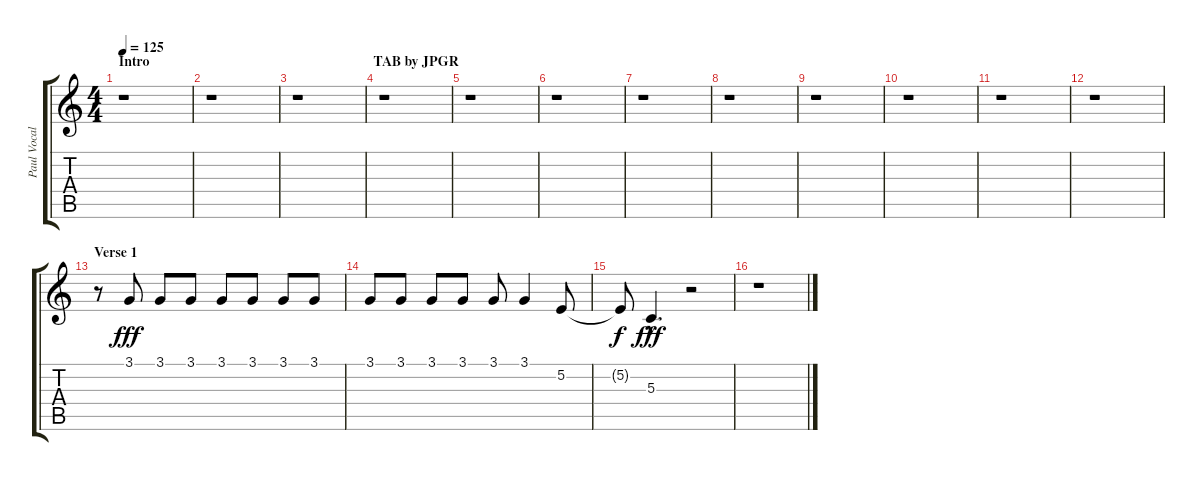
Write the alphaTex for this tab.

\track ("Paul Vocal" "Paul Vocal") {instrument clarinet}
\staff {score tabs}
\tuning (E4 B3 G3 D3 A2 E2) {hide}
\ts (4 4)
\section ("" "Intro                                                                TAB by JPGR")
\tempo 125
\clef g2
\ks c
r.1{dy fff instrument clarinet} |
r.1 |
r.1 |
r.1 |
r.1 |
r.1 |
r.1 |
r.1 |
r.1 |
r.1 |
r.1 |
r.1 |
\section ("" "Verse 1")
r.8 3.1.8 3.1.8 3.1.8 3.1.8 3.1.8 3.1.8 3.1.8 |
3.1.8 3.1.8 3.1.8 3.1.8 3.1.8 3.1.4 5.2.8 |
5.2{t}.8{dy f} 5.3{hac}.4{d dy fff} r.2 |
r.1
